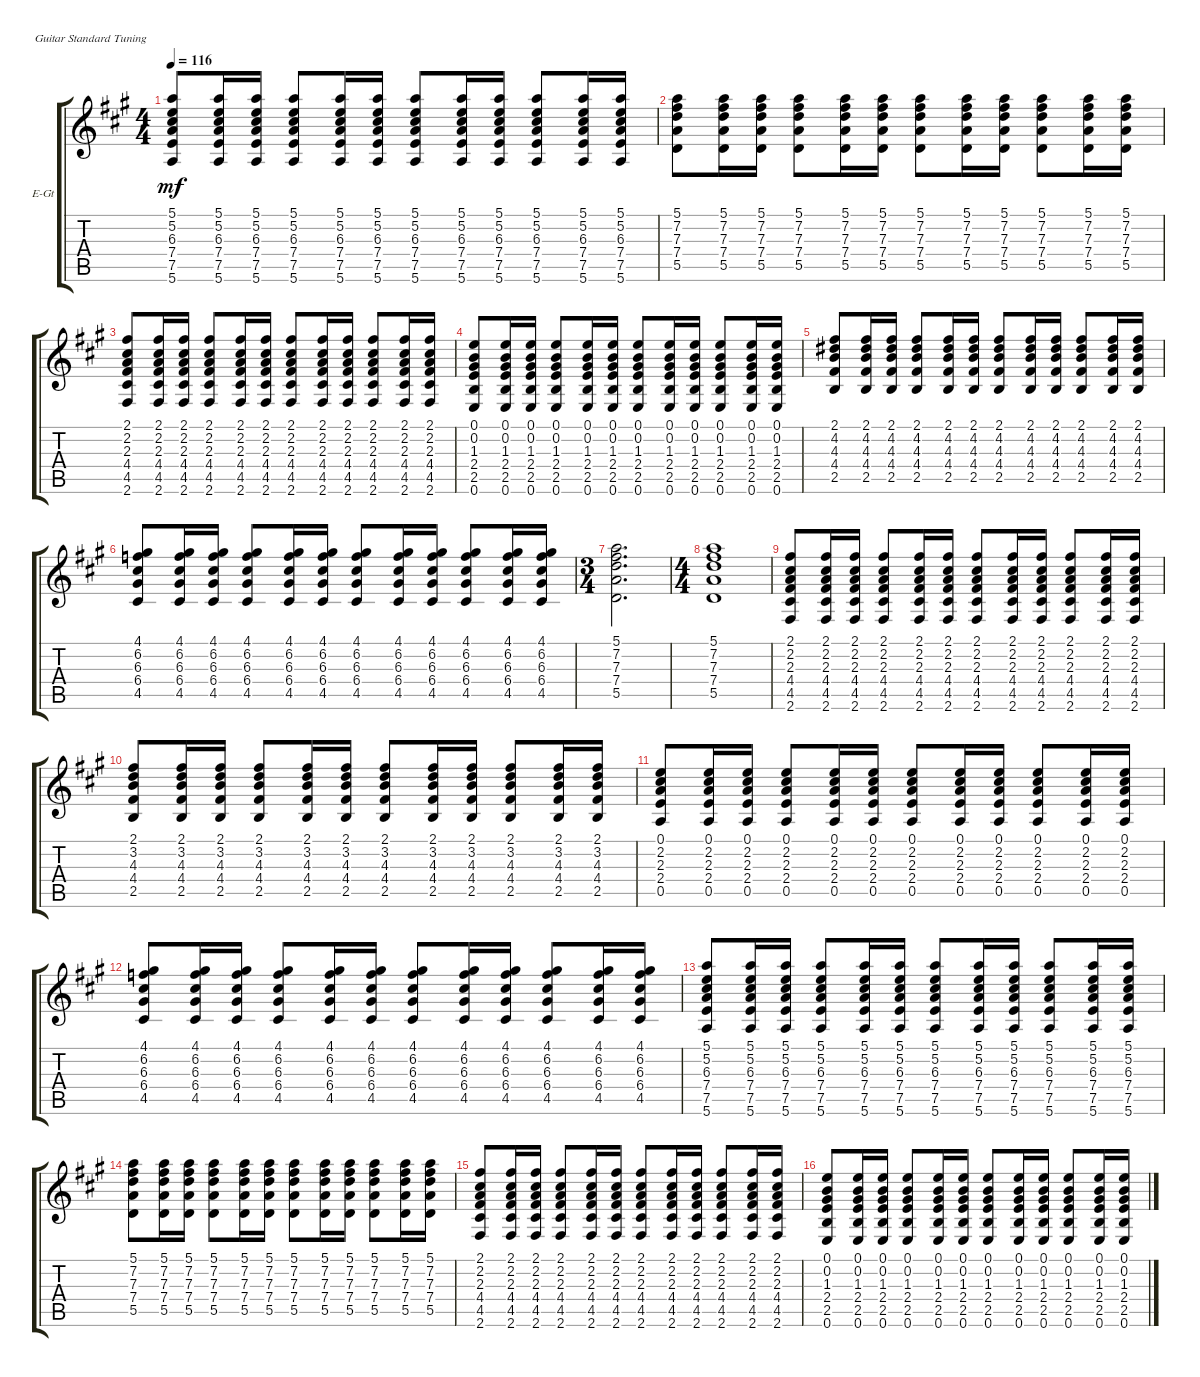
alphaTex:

\defaultSystemsLayout 4
\bracketExtendMode groupsimilarinstruments
\firstSystemTrackNameOrientation horizontal
\otherSystemsTrackNameOrientation horizontal
\track ("Electric Guitar" "E-Gt") {instrument electricguitarclean}
\staff {score tabs}
\tuning (E4 B3 G3 D3 A2 E2)
\ts (4 4)
\tempo 116
\clef g2
\ks f#minor
(5.6 7.5 7.4 6.3 5.1 5.2).8{dy mf} (5.6 7.5 7.4 6.3 5.1 5.2).16 (5.6 7.5 7.4 6.3 5.1 5.2).16 (5.6 7.5 7.4 6.3 5.1 5.2).8 (5.6 7.5 7.4 6.3 5.1 5.2).16 (5.6 7.5 7.4 6.3 5.1 5.2).16 (5.6 7.5 7.4 6.3 5.1 5.2).8 (5.6 7.5 7.4 6.3 5.1 5.2).16 (5.6 7.5 7.4 6.3 5.1 5.2).16 (5.6 7.5 7.4 6.3 5.1 5.2).8 (5.6 7.5 7.4 6.3 5.1 5.2).16 (5.6 7.5 7.4 6.3 5.1 5.2).16 |
(5.5 7.2 7.3 7.4 5.1).8 (5.5 7.2 7.3 7.4 5.1).16 (5.5 7.2 7.3 7.4 5.1).16 (5.5 7.2 7.3 7.4 5.1).8 (5.5 7.2 7.3 7.4 5.1).16 (5.5 7.2 7.3 7.4 5.1).16 (5.5 7.2 7.3 7.4 5.1).8 (5.5 7.2 7.3 7.4 5.1).16 (5.5 7.2 7.3 7.4 5.1).16 (5.5 7.2 7.3 7.4 5.1).8 (5.5 7.2 7.3 7.4 5.1).16 (5.5 7.2 7.3 7.4 5.1).16 |
(2.6 4.5 4.4 2.3 2.2 2.1).8 (2.6 4.5 4.4 2.3 2.2 2.1).16 (2.6 4.5 4.4 2.3 2.2 2.1).16 (2.6 4.5 4.4 2.3 2.2 2.1).8 (2.6 4.5 4.4 2.3 2.2 2.1).16 (2.6 4.5 4.4 2.3 2.2 2.1).16 (2.6 4.5 4.4 2.3 2.2 2.1).8 (2.6 4.5 4.4 2.3 2.2 2.1).16 (2.6 4.5 4.4 2.3 2.2 2.1).16 (2.6 4.5 4.4 2.3 2.2 2.1).8 (2.6 4.5 4.4 2.3 2.2 2.1).16 (2.6 4.5 4.4 2.3 2.2 2.1).16 |
(0.6 0.1 0.2 1.3 2.4 2.5).8 (0.6 0.1 0.2 1.3 2.4 2.5).16 (0.6 0.1 0.2 1.3 2.4 2.5).16 (0.6 0.1 0.2 1.3 2.4 2.5).8 (0.6 0.1 0.2 1.3 2.4 2.5).16 (0.6 0.1 0.2 1.3 2.4 2.5).16 (0.6 0.1 0.2 1.3 2.4 2.5).8 (0.6 0.1 0.2 1.3 2.4 2.5).16 (0.6 0.1 0.2 1.3 2.4 2.5).16 (0.6 0.1 0.2 1.3 2.4 2.5).8 (0.6 0.1 0.2 1.3 2.4 2.5).16 (0.6 0.1 0.2 1.3 2.4 2.5).16 |
(2.5 2.1 4.2 4.3 4.4).8 (2.5 2.1 4.2 4.3 4.4).16 (2.5 2.1 4.2 4.3 4.4).16 (2.5 2.1 4.2 4.3 4.4).8 (2.5 2.1 4.2 4.3 4.4).16 (2.5 2.1 4.2 4.3 4.4).16 (2.5 2.1 4.2 4.3 4.4).8 (2.5 2.1 4.2 4.3 4.4).16 (2.5 2.1 4.2 4.3 4.4).16 (2.5 2.1 4.2 4.3 4.4).8 (2.5 2.1 4.2 4.3 4.4).16 (2.5 2.1 4.2 4.3 4.4).16 |
(4.5 6.4 6.2 6.3 4.1).8 (4.5 6.4 6.2 6.3 4.1).16 (4.5 6.4 6.2 6.3 4.1).16 (4.5 6.4 6.2 6.3 4.1).8 (4.5 6.4 6.2 6.3 4.1).16 (4.5 6.4 6.2 6.3 4.1).16 (4.5 6.4 6.2 6.3 4.1).8 (4.5 6.4 6.2 6.3 4.1).16 (4.5 6.4 6.2 6.3 4.1).16 (4.5 6.4 6.2 6.3 4.1).8 (4.5 6.4 6.2 6.3 4.1).16 (4.5 6.4 6.2 6.3 4.1).16 |
\ts (3 4)
(5.5 7.2 7.3 7.4 5.1).2{d} |
\ts (4 4)
(5.5 7.2 7.3 7.4 5.1).1 |
(2.6 4.5 4.4 2.3 2.2 2.1).8 (2.6 4.5 4.4 2.3 2.2 2.1).16 (2.6 4.5 4.4 2.3 2.2 2.1).16 (2.6 4.5 4.4 2.3 2.2 2.1).8 (2.6 4.5 4.4 2.3 2.2 2.1).16 (2.6 4.5 4.4 2.3 2.2 2.1).16 (2.6 4.5 4.4 2.3 2.2 2.1).8 (2.6 4.5 4.4 2.3 2.2 2.1).16 (2.6 4.5 4.4 2.3 2.2 2.1).16 (2.6 4.5 4.4 2.3 2.2 2.1).8 (2.6 4.5 4.4 2.3 2.2 2.1).16 (2.6 4.5 4.4 2.3 2.2 2.1).16 |
(2.1 3.2 4.3 4.4 2.5).8 (2.1 3.2 4.3 4.4 2.5).16 (2.1 3.2 4.3 4.4 2.5).16 (2.1 3.2 4.3 4.4 2.5).8 (2.1 3.2 4.3 4.4 2.5).16 (2.1 3.2 4.3 4.4 2.5).16 (2.1 3.2 4.3 4.4 2.5).8 (2.1 3.2 4.3 4.4 2.5).16 (2.1 3.2 4.3 4.4 2.5).16 (2.1 3.2 4.3 4.4 2.5).8 (2.1 3.2 4.3 4.4 2.5).16 (2.1 3.2 4.3 4.4 2.5).16 |
(0.5 2.3 2.4 2.2 0.1).8 (0.5 2.3 2.4 2.2 0.1).16 (0.5 2.3 2.4 2.2 0.1).16 (0.5 2.3 2.4 2.2 0.1).8 (0.5 2.3 2.4 2.2 0.1).16 (0.5 2.3 2.4 2.2 0.1).16 (0.5 2.3 2.4 2.2 0.1).8 (0.5 2.3 2.4 2.2 0.1).16 (0.5 2.3 2.4 2.2 0.1).16 (0.5 2.3 2.4 2.2 0.1).8 (0.5 2.3 2.4 2.2 0.1).16 (0.5 2.3 2.4 2.2 0.1).16 |
(4.5 6.4 6.2 6.3 4.1).8 (4.5 6.4 6.2 6.3 4.1).16 (4.5 6.4 6.2 6.3 4.1).16 (4.5 6.4 6.2 6.3 4.1).8 (4.5 6.4 6.2 6.3 4.1).16 (4.5 6.4 6.2 6.3 4.1).16 (4.5 6.4 6.2 6.3 4.1).8 (4.5 6.4 6.2 6.3 4.1).16 (4.5 6.4 6.2 6.3 4.1).16 (4.5 6.4 6.2 6.3 4.1).8 (4.5 6.4 6.2 6.3 4.1).16 (4.5 6.4 6.2 6.3 4.1).16 |
(5.6 7.5 7.4 6.3 5.1 5.2).8 (5.6 7.5 7.4 6.3 5.1 5.2).16 (5.6 7.5 7.4 6.3 5.1 5.2).16 (5.6 7.5 7.4 6.3 5.1 5.2).8 (5.6 7.5 7.4 6.3 5.1 5.2).16 (5.6 7.5 7.4 6.3 5.1 5.2).16 (5.6 7.5 7.4 6.3 5.1 5.2).8 (5.6 7.5 7.4 6.3 5.1 5.2).16 (5.6 7.5 7.4 6.3 5.1 5.2).16 (5.6 7.5 7.4 6.3 5.1 5.2).8 (5.6 7.5 7.4 6.3 5.1 5.2).16 (5.6 7.5 7.4 6.3 5.1 5.2).16 |
(5.5 7.2 7.3 7.4 5.1).8 (5.5 7.2 7.3 7.4 5.1).16 (5.5 7.2 7.3 7.4 5.1).16 (5.5 7.2 7.3 7.4 5.1).8 (5.5 7.2 7.3 7.4 5.1).16 (5.5 7.2 7.3 7.4 5.1).16 (5.5 7.2 7.3 7.4 5.1).8 (5.5 7.2 7.3 7.4 5.1).16 (5.5 7.2 7.3 7.4 5.1).16 (5.5 7.2 7.3 7.4 5.1).8 (5.5 7.2 7.3 7.4 5.1).16 (5.5 7.2 7.3 7.4 5.1).16 |
(2.6 4.5 4.4 2.3 2.2 2.1).8 (2.6 4.5 4.4 2.3 2.2 2.1).16 (2.6 4.5 4.4 2.3 2.2 2.1).16 (2.6 4.5 4.4 2.3 2.2 2.1).8 (2.6 4.5 4.4 2.3 2.2 2.1).16 (2.6 4.5 4.4 2.3 2.2 2.1).16 (2.6 4.5 4.4 2.3 2.2 2.1).8 (2.6 4.5 4.4 2.3 2.2 2.1).16 (2.6 4.5 4.4 2.3 2.2 2.1).16 (2.6 4.5 4.4 2.3 2.2 2.1).8 (2.6 4.5 4.4 2.3 2.2 2.1).16 (2.6 4.5 4.4 2.3 2.2 2.1).16 |
(0.6 0.1 0.2 1.3 2.4 2.5).8 (0.6 0.1 0.2 1.3 2.4 2.5).16 (0.6 0.1 0.2 1.3 2.4 2.5).16 (0.6 0.1 0.2 1.3 2.4 2.5).8 (0.6 0.1 0.2 1.3 2.4 2.5).16 (0.6 0.1 0.2 1.3 2.4 2.5).16 (0.6 0.1 0.2 1.3 2.4 2.5).8 (0.6 0.1 0.2 1.3 2.4 2.5).16 (0.6 0.1 0.2 1.3 2.4 2.5).16 (0.6 0.1 0.2 1.3 2.4 2.5).8 (0.6 0.1 0.2 1.3 2.4 2.5).16 (0.6 0.1 0.2 1.3 2.4 2.5).16
